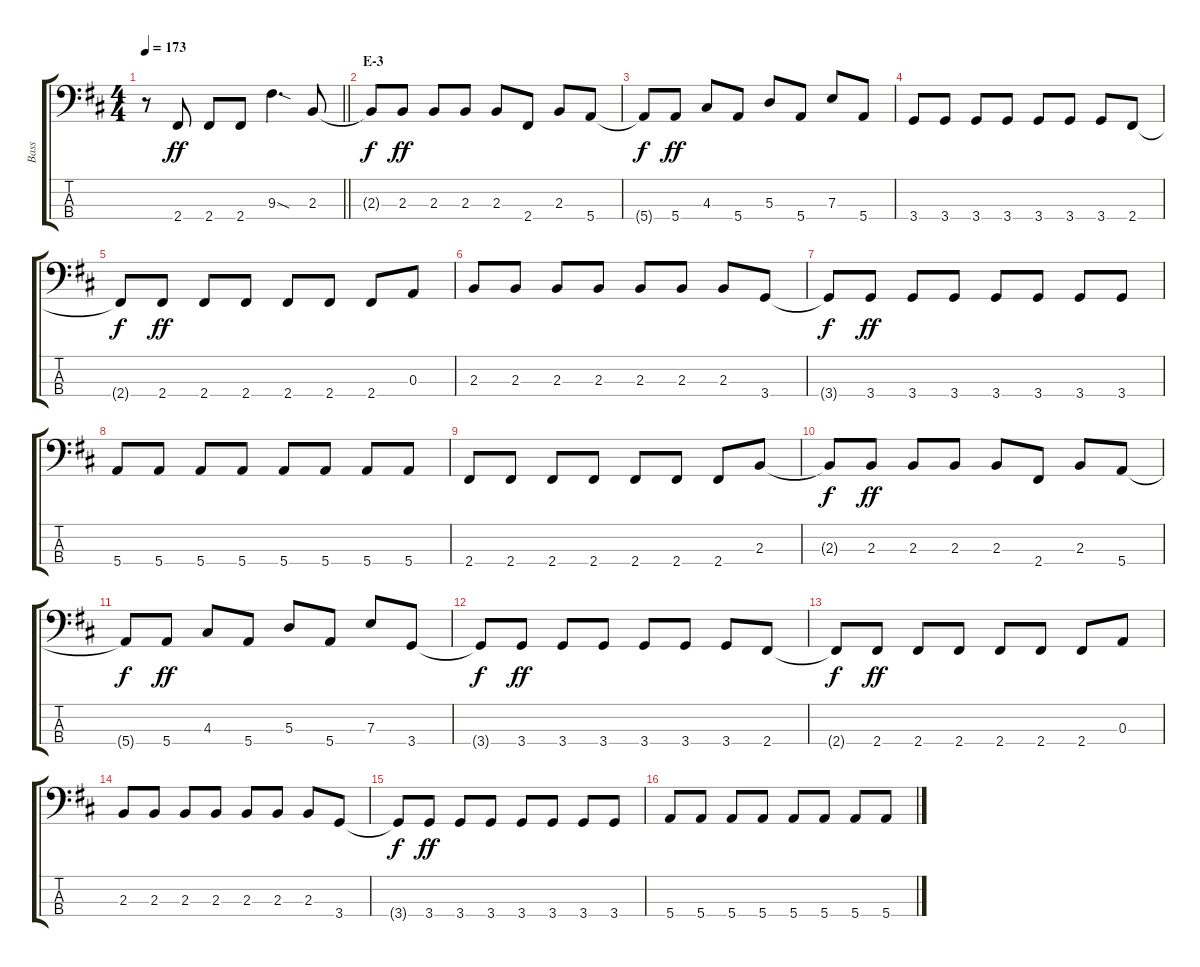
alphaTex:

\track ("Bass" "Bass") {instrument electricbasspick}
\staff {score tabs}
\tuning (G2 D2 A1 E1) {hide}
\ts (4 4)
\tempo 173
\clef f4
\barLineRight lightlight
\ks d
r.8{dy ff} 2.4.8 2.4.8 2.4.8 9.3{sod}.4{d} 2.3.8 |
\section ("" "E-3")
2.3{t}.8{dy f} 2.3.8{dy ff} 2.3.8 2.3.8 2.3.8 2.4.8 2.3.8 5.4.8 |
5.4{t}.8{dy f} 5.4.8{dy ff} 4.3.8 5.4.8 5.3.8 5.4.8 7.3.8 5.4.8 |
3.4.8 3.4.8 3.4.8 3.4.8 3.4.8 3.4.8 3.4.8 2.4.8 |
2.4{t}.8{dy f} 2.4.8{dy ff} 2.4.8 2.4.8 2.4.8 2.4.8 2.4.8 0.3.8 |
2.3.8 2.3.8 2.3.8 2.3.8 2.3.8 2.3.8 2.3.8 3.4.8 |
3.4{t}.8{dy f} 3.4.8{dy ff} 3.4.8 3.4.8 3.4.8 3.4.8 3.4.8 3.4.8 |
5.4.8 5.4.8 5.4.8 5.4.8 5.4.8 5.4.8 5.4.8 5.4.8 |
2.4.8 2.4.8 2.4.8 2.4.8 2.4.8 2.4.8 2.4.8 2.3.8 |
2.3{t}.8{dy f} 2.3.8{dy ff} 2.3.8 2.3.8 2.3.8 2.4.8 2.3.8 5.4.8 |
5.4{t}.8{dy f} 5.4.8{dy ff} 4.3.8 5.4.8 5.3.8 5.4.8 7.3.8 3.4.8 |
3.4{t}.8{dy f} 3.4.8{dy ff} 3.4.8 3.4.8 3.4.8 3.4.8 3.4.8 2.4.8 |
2.4{t}.8{dy f} 2.4.8{dy ff} 2.4.8 2.4.8 2.4.8 2.4.8 2.4.8 0.3.8 |
2.3.8 2.3.8 2.3.8 2.3.8 2.3.8 2.3.8 2.3.8 3.4.8 |
3.4{t}.8{dy f} 3.4.8{dy ff} 3.4.8 3.4.8 3.4.8 3.4.8 3.4.8 3.4.8 |
5.4.8 5.4.8 5.4.8 5.4.8 5.4.8 5.4.8 5.4.8 5.4.8
